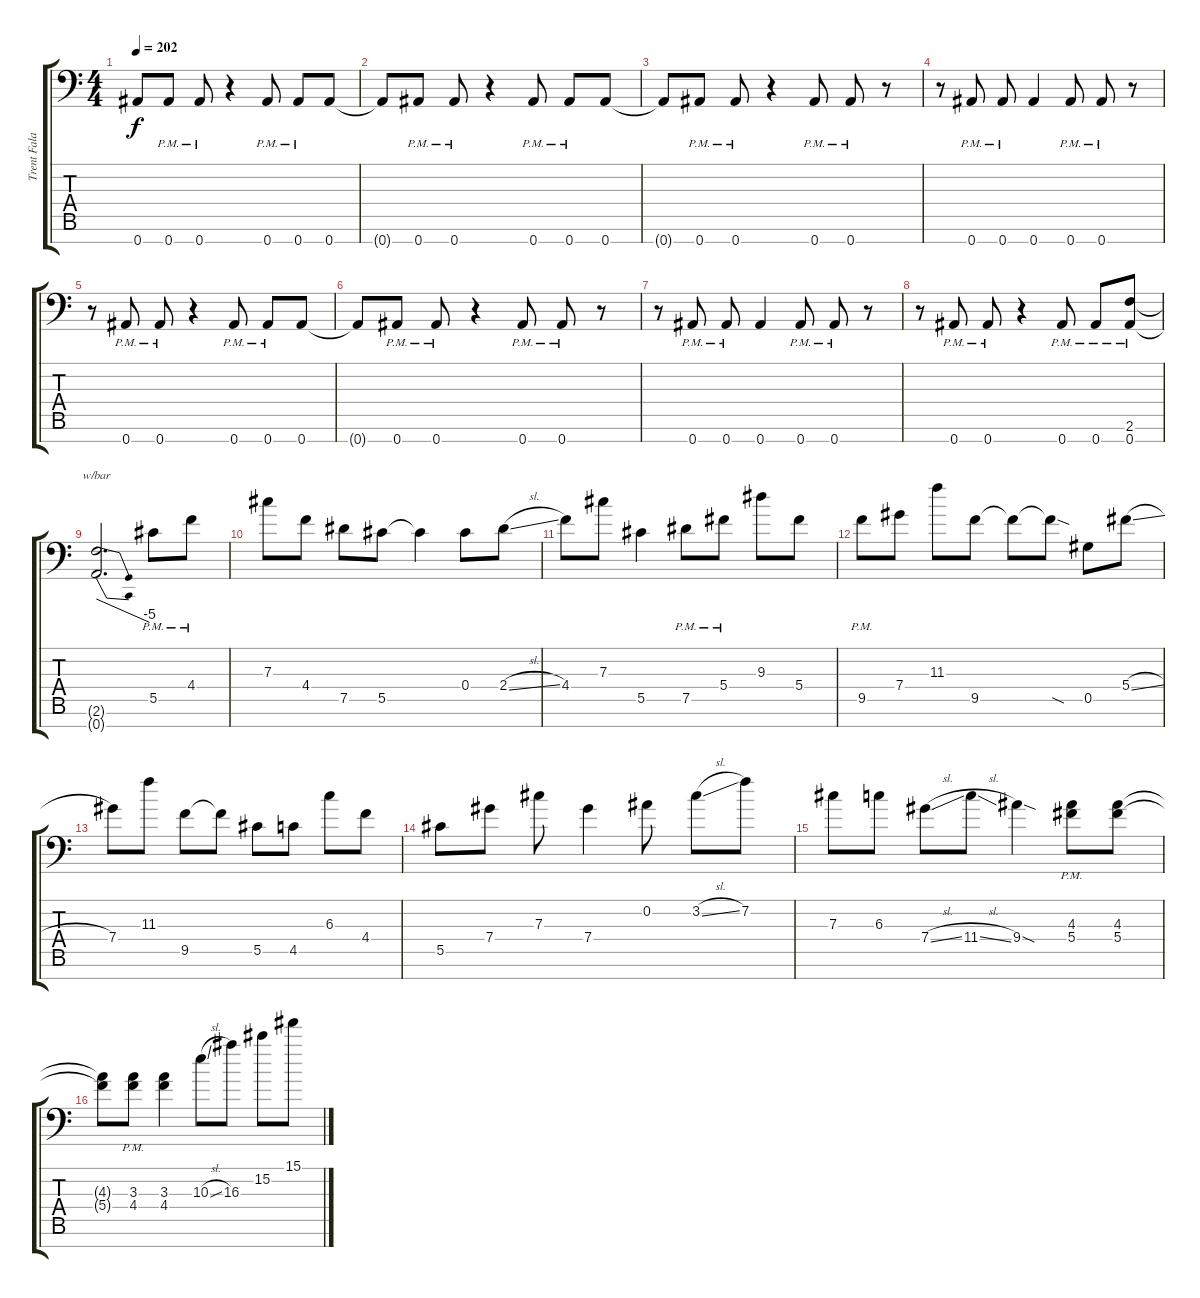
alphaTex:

\track ("Trent Falafel" "Trent Fala") {instrument distortionguitar}
\staff {score tabs}
\tuning (Eb4 Bb3 Gb3 Db3 Ab2 Eb2 Bb1) {hide}
\ts (4 4)
\tempo 202
\clef f4
\ks c
0.7{t}.8{dy f} 0.7{pm}.8 0.7{pm}.8 r.4 0.7{pm}.8 0.7{pm}.8 0.7.8 |
0.7{t}.8 0.7{pm}.8 0.7{pm}.8 r.4 0.7{pm}.8 0.7{pm}.8 0.7.8 |
0.7{t}.8 0.7{pm}.8 0.7{pm}.8 r.4 0.7{pm}.8 0.7{pm}.8 r.8 |
r.8 0.7{pm}.8 0.7{pm}.8 0.7.4 0.7{pm}.8 0.7{pm}.8 r.8 |
r.8 0.7{pm}.8 0.7{pm}.8 r.4 0.7{pm}.8 0.7{pm}.8 0.7.8 |
0.7{t}.8 0.7{pm}.8 0.7{pm}.8 r.4 0.7{pm}.8 0.7{pm}.8 r.8 |
r.8 0.7{pm}.8 0.7{pm}.8 0.7.4 0.7{pm}.8 0.7{pm}.8 r.8 |
r.8 0.7{pm}.8 0.7{pm}.8 r.4 0.7{pm}.8 0.7{pm}.8 (2.6{pm} 0.7{pm}).8 |
(2.6{t} 0.7{t}).2{d tbe (dive default 0 0 60 -20)} 5.5{pm}.8 4.4{pm}.8 |
7.3.8 4.4.8 7.5.8 5.5.8 5.5{t}.4 0.4.8 2.4{sl}.8 |
4.4.8 7.3.8 5.5.4 7.5{pm}.8 5.4{pm}.8 9.3.8 5.4.8 |
9.5{pm}.8 7.4.8 11.3.8 9.5.8 9.5{t}.8 9.5{sod t}.8 0.5.8 5.4{sl}.8 |
7.4.8 11.3.8 9.5.8 9.5{t}.8 5.5.8 4.5.8 6.3.8 4.4.8 |
5.5.8 7.4.8 7.3.8 7.4.4 0.2.8 3.2{sl}.8 7.2.8 |
7.3.8 6.3.8 7.4{sl}.8 11.4{sl}.8 9.4{sod}.4 (4.3{pm} 5.4{pm}).8 (4.3 5.4).8 |
(4.3{t} 5.4{t}).8 (3.3{pm} 4.4{pm}).8 (3.3 4.4).4 10.3{sl}.8 16.3.8 15.2.8 15.1.8
